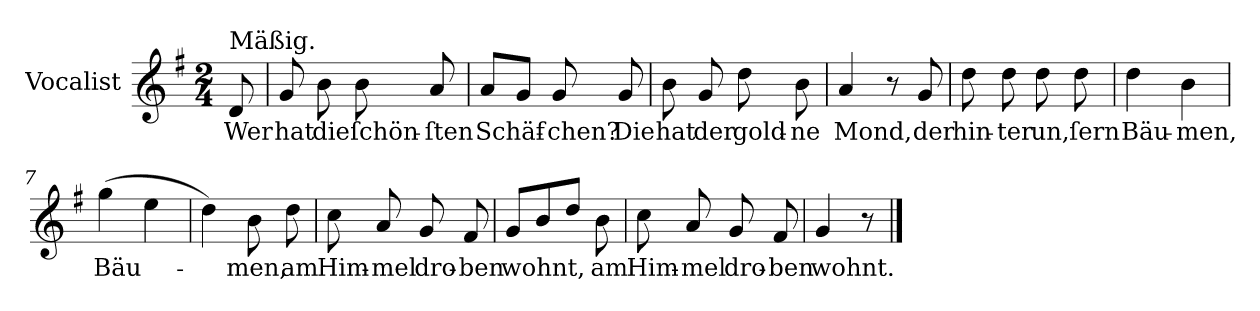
**kern	**text
*part1	*part1
*staff1	*staff1
*I"Vocalist	*
*clefG2	*
*k[f#]	*
*G:	*
*M2/4	*
=	=
!LO:TX:a:t=Mäßig.	!
8d	Wer
=1	=1
8g	hat
8b	die
8b	ſchön-
8a	-ſten
=2	=2
8aL	Schäf-
8gJ	.
8g	-chen?
8g	Die
=3	=3
8b	hat
8g	der
8dd	gold-
8b	-ne
=4	=4
4a	Mond,
8r	.
8g	der
=5	=5
8dd	hin-
8dd	-ter
8dd	un,
8dd	ſern
=6	=6
4dd	Bäu-
4b	-men,
=7	=7
(4gg	Bäu-
4ee	.
=8	=8
4dd)	.
8b	-men,
8dd	am
=9	=9
8cc	Him-
8a	-mel
8g	dro-
8f#	-ben
=10	=10
8g/L	wohnt,
8b	.
8ddJ	.
8b	am
=11	=11
8cc	Him-
8a	-mel
8g	dro-
8f#	-ben
=12	=12
4g	wohnt.
8r	.
==	==
*-	*-
